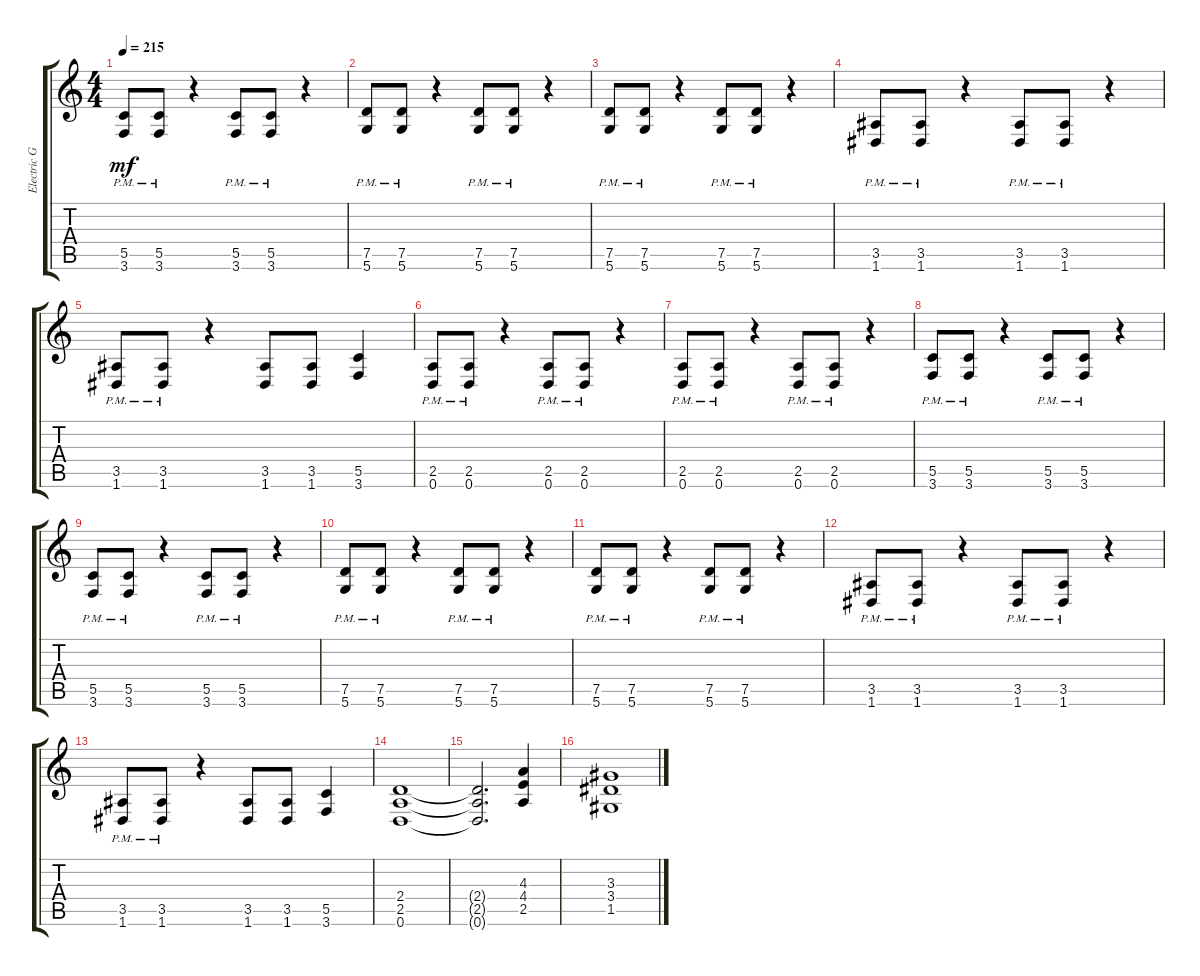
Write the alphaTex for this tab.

\track ("Electric Guitar" "Electric G") {instrument distortionguitar}
\staff {score tabs}
\tuning (D4 A3 F3 C3 G2 D2) {hide}
\ts (4 4)
\tempo 215
\clef g2
\ks c
(5.5{pm} 3.6{pm}).8{dy mf} (5.5{pm} 3.6{pm}).8 r.4 (5.5{pm} 3.6{pm}).8 (5.5{pm} 3.6{pm}).8 r.4 |
(7.5{pm} 5.6{pm}).8 (7.5{pm} 5.6{pm}).8 r.4 (7.5{pm} 5.6{pm}).8 (7.5{pm} 5.6{pm}).8 r.4 |
(7.5{pm} 5.6{pm}).8 (7.5{pm} 5.6{pm}).8 r.4 (7.5{pm} 5.6).8 (7.5{pm} 5.6{pm}).8 r.4 |
(3.5{pm} 1.6{pm}).8 (3.5{pm} 1.6{pm}).8 r.4 (3.5{pm} 1.6{pm}).8 (3.5{pm} 1.6{pm}).8 r.4 |
(3.5{pm} 1.6{pm}).8 (3.5{pm} 1.6{pm}).8 r.4 (3.5 1.6).8 (3.5 1.6).8 (5.5 3.6).4 |
(2.5{pm} 0.6{pm}).8 (2.5{pm} 0.6{pm}).8 r.4 (2.5{pm} 0.6{pm}).8 (2.5{pm} 0.6{pm}).8 r.4 |
(2.5{pm} 0.6{pm}).8 (2.5{pm} 0.6{pm}).8 r.4 (2.5{pm} 0.6{pm}).8 (2.5{pm} 0.6{pm}).8 r.4 |
(5.5{pm} 3.6{pm}).8 (5.5{pm} 3.6{pm}).8 r.4 (5.5{pm} 3.6{pm}).8 (5.5{pm} 3.6{pm}).8 r.4 |
(5.5{pm} 3.6{pm}).8 (5.5{pm} 3.6{pm}).8 r.4 (5.5{pm} 3.6{pm}).8 (5.5{pm} 3.6{pm}).8 r.4 |
(7.5{pm} 5.6{pm}).8 (7.5{pm} 5.6{pm}).8 r.4 (7.5{pm} 5.6{pm}).8 (7.5{pm} 5.6{pm}).8 r.4 |
(7.5{pm} 5.6{pm}).8 (7.5{pm} 5.6{pm}).8 r.4 (7.5{pm} 5.6{pm}).8 (7.5{pm} 5.6{pm}).8 r.4 |
(3.5{pm} 1.6{pm}).8 (3.5{pm} 1.6{pm}).8 r.4 (3.5{pm} 1.6{pm}).8 (3.5{pm} 1.6{pm}).8 r.4 |
(3.5{pm} 1.6{pm}).8 (3.5{pm} 1.6{pm}).8 r.4 (3.5 1.6).8 (3.5 1.6).8 (5.5 3.6).4 |
(2.4 2.5 0.6).1 |
(2.4{t} 2.5{t} 0.6{t}).2{d} (4.3 4.4 2.5).4 |
(3.3 3.4 1.5).1
